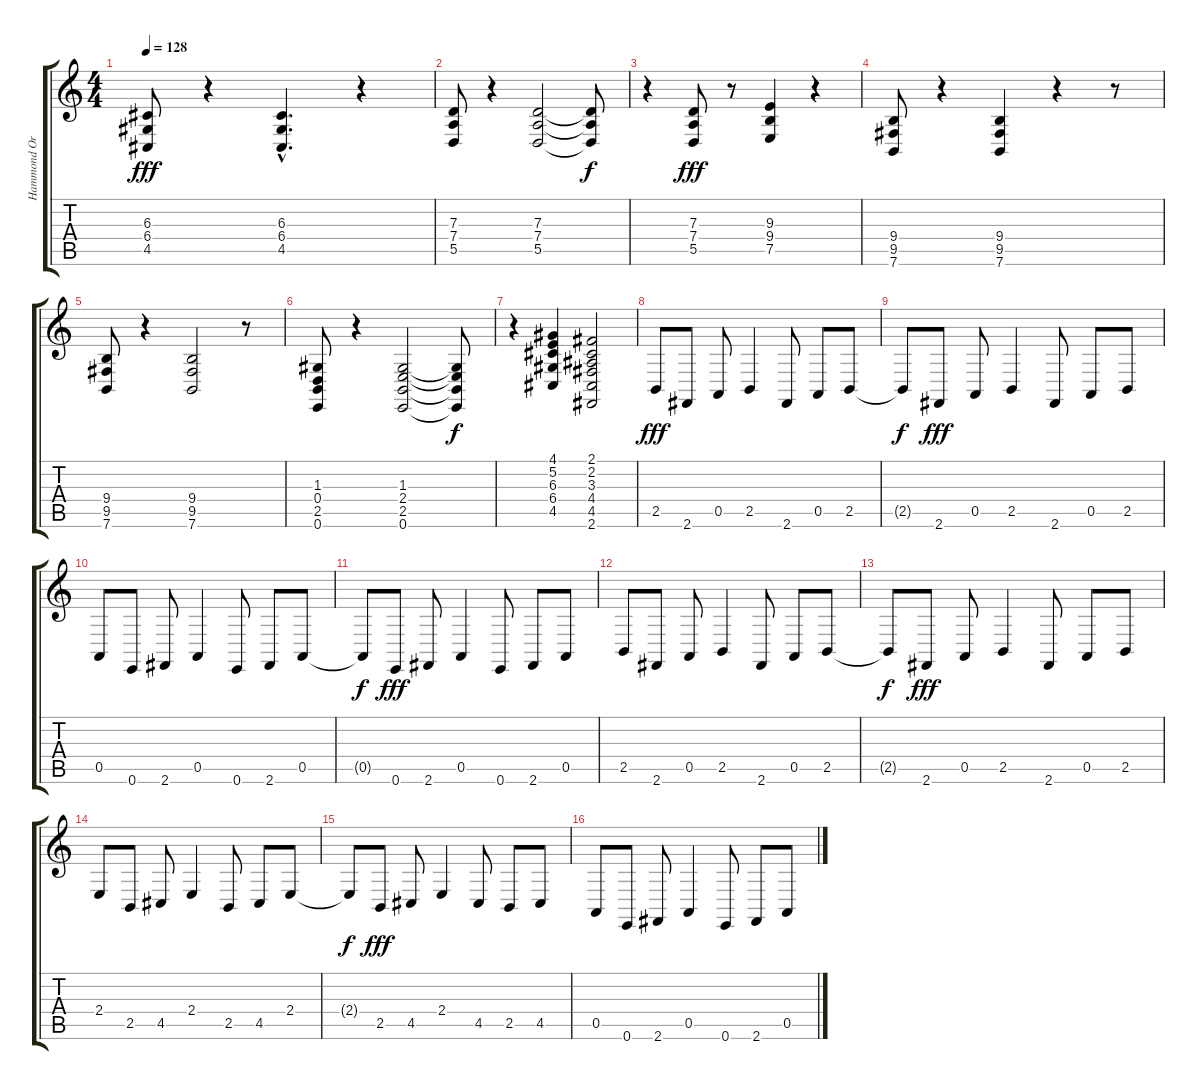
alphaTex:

\track ("Hammond Organ" "Hammond Or") {instrument drawbarorgan}
\staff {score tabs}
\tuning (E4 B3 G3 D3 A2 E2) {hide}
\ts (4 4)
\tempo 128
\clef g2
\ks c
(6.3 6.4 4.5).8{dy fff} r.4 (6.3{hac} 6.4{hac} 4.5{hac}).4{d} r.4 |
(7.3 7.4 5.5).8 r.4 (7.3 7.4 5.5).2 (7.3{t} 7.4{t} 5.5{t}).8{dy f} |
r.4 (7.3 7.4 5.5).8{dy fff} r.8 (9.3 9.4 7.5).4 r.4 |
(9.4 9.5 7.6).8 r.4 (9.4 9.5 7.6).4 r.4 r.8 |
(9.4 9.5 7.6).8 r.4 (9.4 9.5 7.6).2 r.8 |
(1.3 0.4 2.5 0.6).8 r.4 (1.3 2.4 2.5 0.6).2 (1.3{t} 2.4{t} 2.5{t} 0.6{t}).8{dy f} |
r.4 (4.1 5.2 6.3 6.4 4.5).4 (2.1 2.2 3.3 4.4 4.5 2.6).2 |
2.5.8{dy fff} 2.6.8 0.5.8 2.5.4 2.6.8 0.5.8 2.5.8 |
2.5{t}.8{dy f} 2.6.8{dy fff} 0.5.8 2.5.4 2.6.8 0.5.8 2.5.8 |
0.5.8 0.6.8 2.6.8 0.5.4 0.6.8 2.6.8 0.5.8 |
0.5{t}.8{dy f} 0.6.8{dy fff} 2.6.8 0.5.4 0.6.8 2.6.8 0.5.8 |
2.5.8 2.6.8 0.5.8 2.5.4 2.6.8 0.5.8 2.5.8 |
2.5{t}.8{dy f} 2.6.8{dy fff} 0.5.8 2.5.4 2.6.8 0.5.8 2.5.8 |
2.4.8 2.5.8 4.5.8 2.4.4 2.5.8 4.5.8 2.4.8 |
2.4{t}.8{dy f} 2.5.8{dy fff} 4.5.8 2.4.4 4.5.8 2.5.8 4.5.8 |
0.5.8 0.6.8 2.6.8 0.5.4 0.6.8 2.6.8 0.5.8
